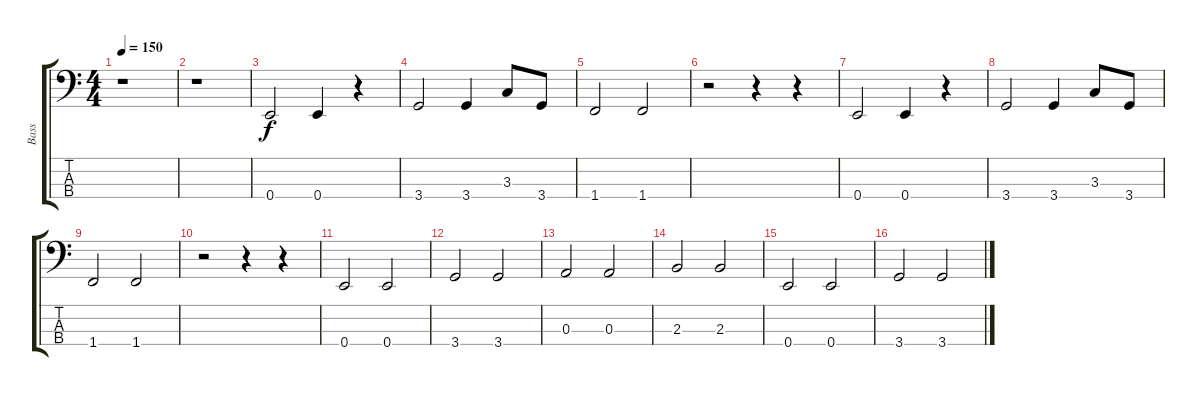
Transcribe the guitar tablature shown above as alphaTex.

\track ("Bass" "Bass") {instrument fretlessbass}
\staff {score tabs}
\tuning (G2 D2 A1 E1) {hide}
\ts (4 4)
\tempo 150
\clef f4
\ks c
r.1{dy f} |
r.1 |
0.4.2{volume 12} 0.4.4 r.4 |
3.4.2 3.4.4 3.3.8 3.4.8 |
1.4.2 1.4.2 |
r.2 r.4 r.4 |
0.4.2 0.4.4 r.4 |
3.4.2 3.4.4 3.3.8 3.4.8 |
1.4.2 1.4.2 |
r.2 r.4 r.4 |
0.4.2 0.4.2 |
3.4.2 3.4.2 |
0.3.2 0.3.2 |
2.3.2 2.3.2 |
0.4.2 0.4.2 |
3.4.2 3.4.2
